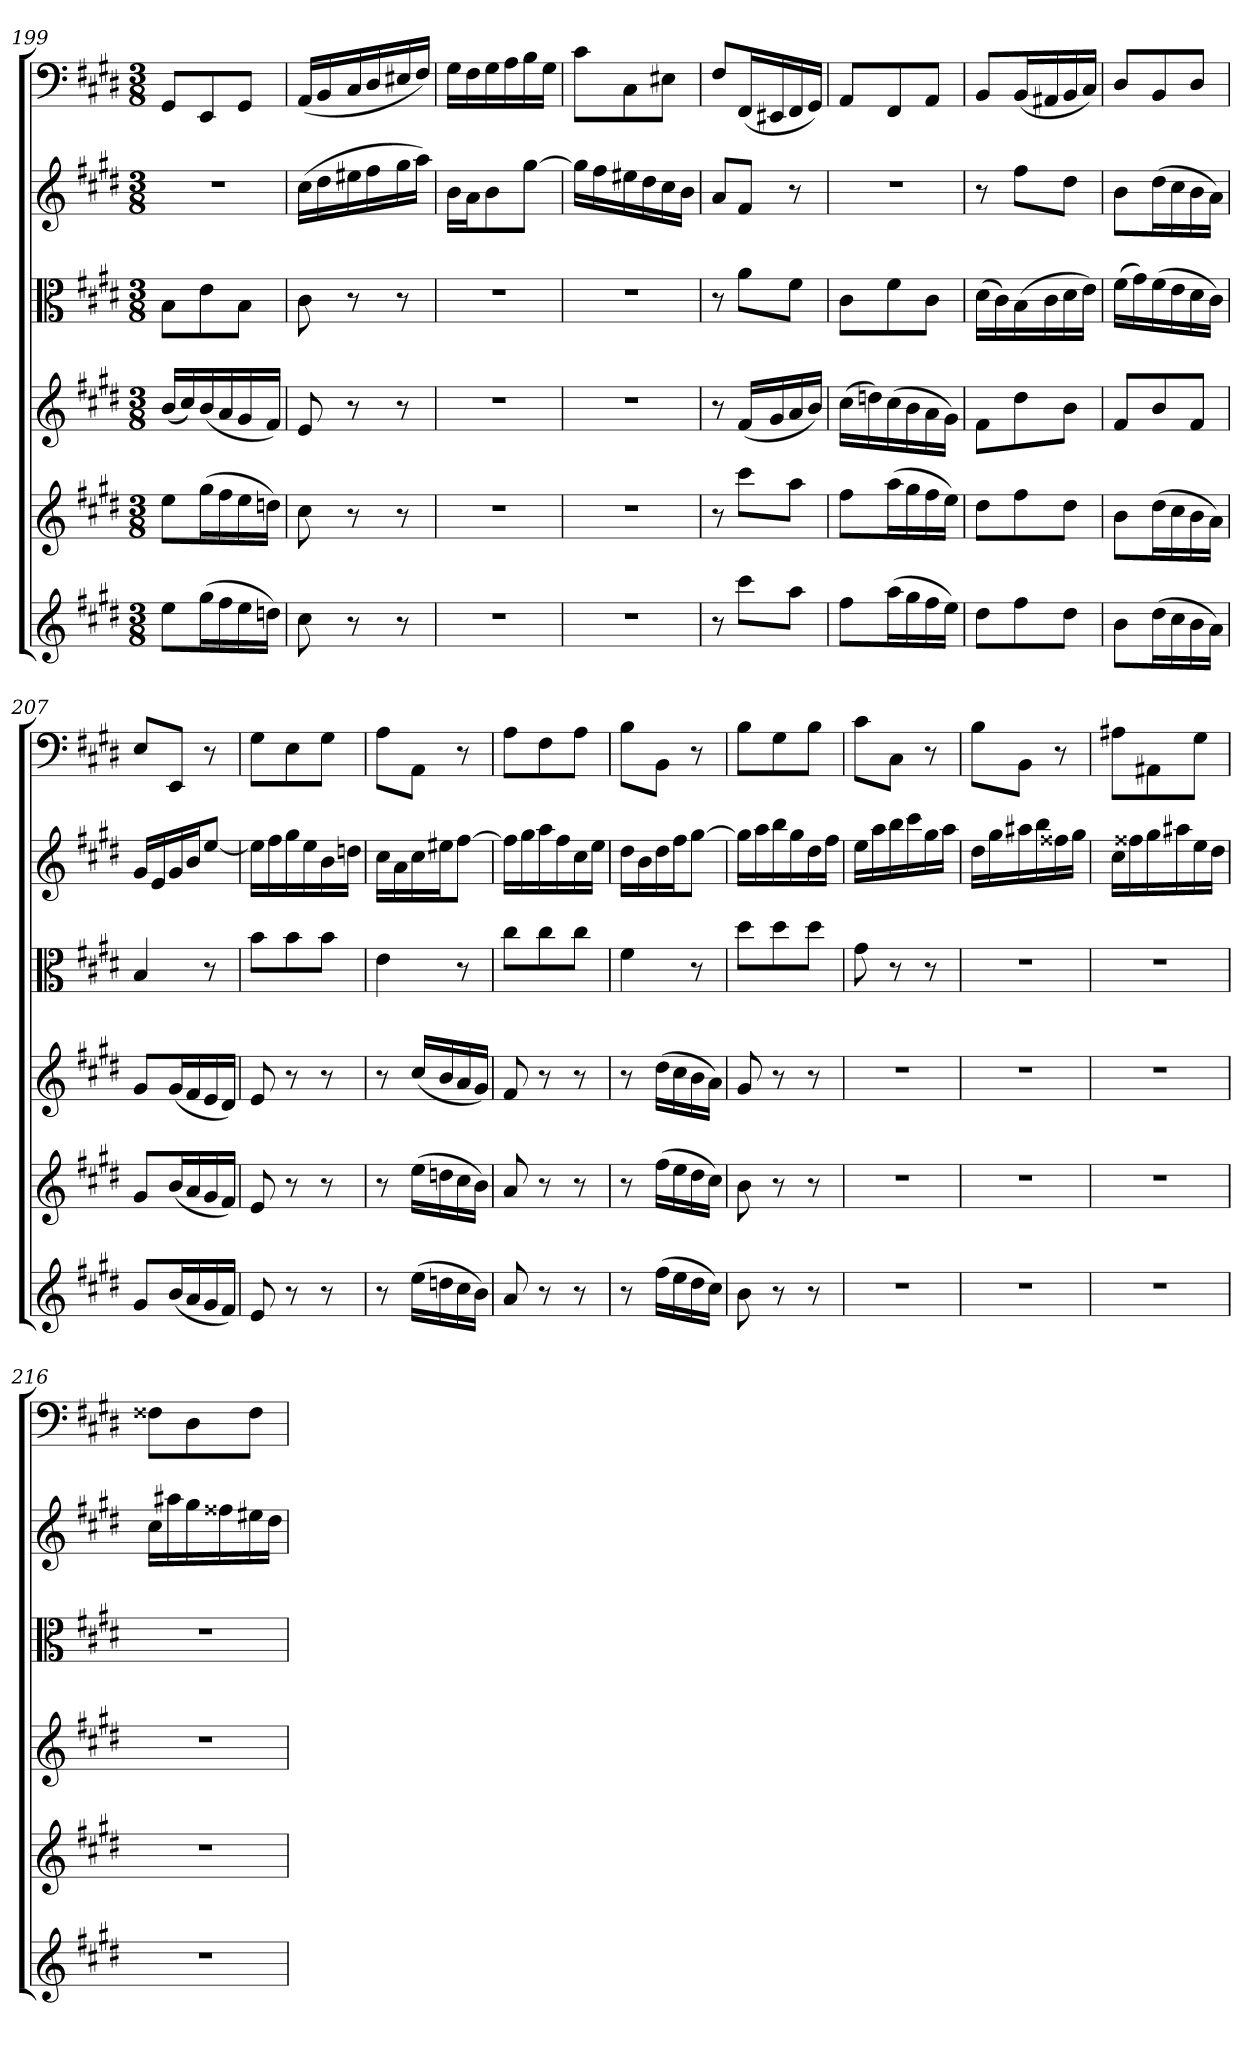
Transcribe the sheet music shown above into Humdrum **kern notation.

**kern	**kern	**kern	**kern	**kern	**kern
*part6	*part5	*part4	*part3	*part2	*part1
*staff6	*staff5	*staff4	*staff3	*staff2	*staff1
*clefG2	*clefG2	*clefG2	*clefC3	*clefG2	*clefF4
*k[f#c#g#d#]	*k[f#c#g#d#]	*k[f#c#g#d#]	*k[f#c#g#d#]	*k[f#c#g#d#]	*k[f#c#g#d#]
*E:	*E:	*E:	*E:	*E:	*E:
*M3/8	*M3/8	*M3/8	*M3/8	*M3/8	*M3/8
=199	=199	=199	=199	=199	=199
8ee\L	8ee\L	(16b/LL	8B\L	4.r	8GG#/L
.	.	16cc#/)	.	.	.
(16gg#\L	(16gg#\L	(16b/	8e\	.	8EE/
16ff#\	16ff#\	16a/	.	.	.
16ee\	16ee\	16g#/	8B\J	.	8GG#/J
16ddn\JJ)	16ddn\JJ)	16f#/JJ)	.	.	.
=200	=200	=200	=200	=200	=200
8cc#\	8cc#\	8e/	8c#\	(16cc#\LL	(16AA/LL
.	.	.	.	16dd#\	16BB/
8r	8r	8r	8r	16ee#X\	16C#/
.	.	.	.	16ff#\	16D#/
8r	8r	8r	8r	16gg#\	16E#X/
.	.	.	.	16aa\JJ)	16F#/JJ)
=201	=201	=201	=201	=201	=201
4.r	4.r	4.r	4.r	16b\LL	16G#\LL
.	.	.	.	16a\J	16F#\
.	.	.	.	8b\	16G#\
.	.	.	.	.	16A\
.	.	.	.	[8gg#\J	16B\
.	.	.	.	.	16G#\JJ
=202	=202	=202	=202	=202	=202
4.r	4.r	4.r	4.r	16gg#\LL]	8c#\L
.	.	.	.	16ff#\	.
.	.	.	.	16ee#X\	8C#\
.	.	.	.	16dd#\	.
.	.	.	.	16cc#\	8E#X\J
.	.	.	.	16b\JJ	.
=203	=203	=203	=203	=203	=203
8r	8r	8r	8r	8a/L	8F#/L
8ccc#\L	8ccc#\L	(16f#/LL	8a\L	8f#/J	(16FF#/L
.	.	16g#/	.	.	16EE#X/
8aa\J	8aa\J	16a/	8f#\J	8r	16FF#/
.	.	16b/JJ)	.	.	16GG#/JJ)
=204	=204	=204	=204	=204	=204
8ff#\L	8ff#\L	(16cc#\LL	8c#\L	4.r	8AA/L
.	.	16ddn\)	.	.	.
(16aa\L	(16aa\L	(16cc#\	8f#\	.	8FF#/
16gg#\	16gg#\	16b\	.	.	.
16ff#\	16ff#\	16a\	8c#\J	.	8AA/J
16ee\JJ)	16ee\JJ)	16g#\JJ)	.	.	.
=205	=205	=205	=205	=205	=205
8dd#\L	8dd#\L	8f#\L	(16d#\LL	8r	8BB/L
.	.	.	16c#\)	.	.
8ff#\	8ff#\	8dd#\	(16B\	8ff#\L	(16BB/L
.	.	.	16c#\	.	16AA#X/
8dd#\J	8dd#\J	8b\J	16d#\	8dd#\J	16BB/
.	.	.	16e\JJ)	.	16C#/JJ)
=206	=206	=206	=206	=206	=206
8b\L	8b\L	8f#/L	(16f#\LL	8b\L	8D#/L
.	.	.	16g#\)	.	.
(16dd#\L	(16dd#\L	8b/	(16f#\	(16dd#\L	8BB/
16cc#\	16cc#\	.	16e\	16cc#\	.
16b\	16b\	8f#/J	16d#\	16b\	8D#/J
16a\JJ)	16a\JJ)	.	16c#\JJ)	16a\JJ)	.
=207	=207	=207	=207	=207	=207
8g#/L	8g#/L	8g#/L	4B/	16g#/LL	8E/L
.	.	.	.	16e/	.
(16b/L	(16b/L	(16g#/L	.	16g#/	8EE/J
16a/	16a/	16f#/	.	16b/J	.
16g#/	16g#/	16e/	8r	[8ee/J	8r
16f#/JJ)	16f#/JJ)	16d#/JJ)	.	.	.
=208	=208	=208	=208	=208	=208
8e/	8e/	8e/	8b\L	16ee\LL]	8G#\L
.	.	.	.	16ff#\	.
8r	8r	8r	8b\	16gg#\	8E\
.	.	.	.	16ee\	.
8r	8r	8r	8b\J	16b\	8G#\J
.	.	.	.	16ddn\JJ	.
=209	=209	=209	=209	=209	=209
8r	8r	8r	4e\	16cc#\LL	8A\L
.	.	.	.	16a\	.
(16ee\LL	(16ee\LL	(16cc#/LL	.	16cc#\	8AA\J
16ddn\	16ddn\	16b/	.	16ee#X\J	.
16cc#\	16cc#\	16a/	8r	[8ff#\J	8r
16b\JJ)	16b\JJ)	16g#/JJ)	.	.	.
=210	=210	=210	=210	=210	=210
8a/	8a/	8f#/	8cc#\L	16ff#\LL]	8A\L
.	.	.	.	16gg#\	.
8r	8r	8r	8cc#\	16aa\	8F#\
.	.	.	.	16ff#\	.
8r	8r	8r	8cc#\J	16cc#\	8A\J
.	.	.	.	16ee\JJ	.
=211	=211	=211	=211	=211	=211
8r	8r	8r	4f#\	16dd#\LL	8B\L
.	.	.	.	16b\	.
(16ff#\LL	(16ff#\LL	(16dd#\LL	.	16dd#\	8BB\J
16ee\	16ee\	16cc#\	.	16ff#\J	.
16dd#\	16dd#\	16b\	8r	[8gg#\J	8r
16cc#\JJ)	16cc#\JJ)	16a\JJ)	.	.	.
=212	=212	=212	=212	=212	=212
8b\	8b\	8g#/	8dd#\L	16gg#\LL]	8B\L
.	.	.	.	16aa\	.
8r	8r	8r	8dd#\	16bb\	8G#\
.	.	.	.	16gg#\	.
8r	8r	8r	8dd#\J	16dd#\	8B\J
.	.	.	.	16ff#\JJ	.
=213	=213	=213	=213	=213	=213
4.r	4.r	4.r	8g#\	16ee\LL	8c#\L
.	.	.	.	16aa\	.
.	.	.	8r	16bb\	8C#\J
.	.	.	.	16ccc#\	.
.	.	.	8r	16gg#\	8r
.	.	.	.	16aa\JJ	.
=214	=214	=214	=214	=214	=214
4.r	4.r	4.r	4.r	16dd#\LL	8B\L
.	.	.	.	16gg#\	.
.	.	.	.	16aa#X\	8BB\J
.	.	.	.	16bb\	.
.	.	.	.	16ff##X\	8r
.	.	.	.	16gg#\JJ	.
=215	=215	=215	=215	=215	=215
4.r	4.r	4.r	4.r	16cc#\LL	8A#X\L
.	.	.	.	16ff##X\	.
.	.	.	.	16gg#\	8AA#X\
.	.	.	.	16aa#X\	.
.	.	.	.	16ee\	8G#\J
.	.	.	.	16dd#\JJ	.
=216	=216	=216	=216	=216	=216
4.r	4.r	4.r	4.r	16cc#\LL	8F##X\L
.	.	.	.	16aa#X\	.
.	.	.	.	16gg#\	8D#\
.	.	.	.	16ff##X\	.
.	.	.	.	16ee#X\	8F##\J
.	.	.	.	16dd#\JJ	.
=	=	=	=	=	=
*-	*-	*-	*-	*-	*-
